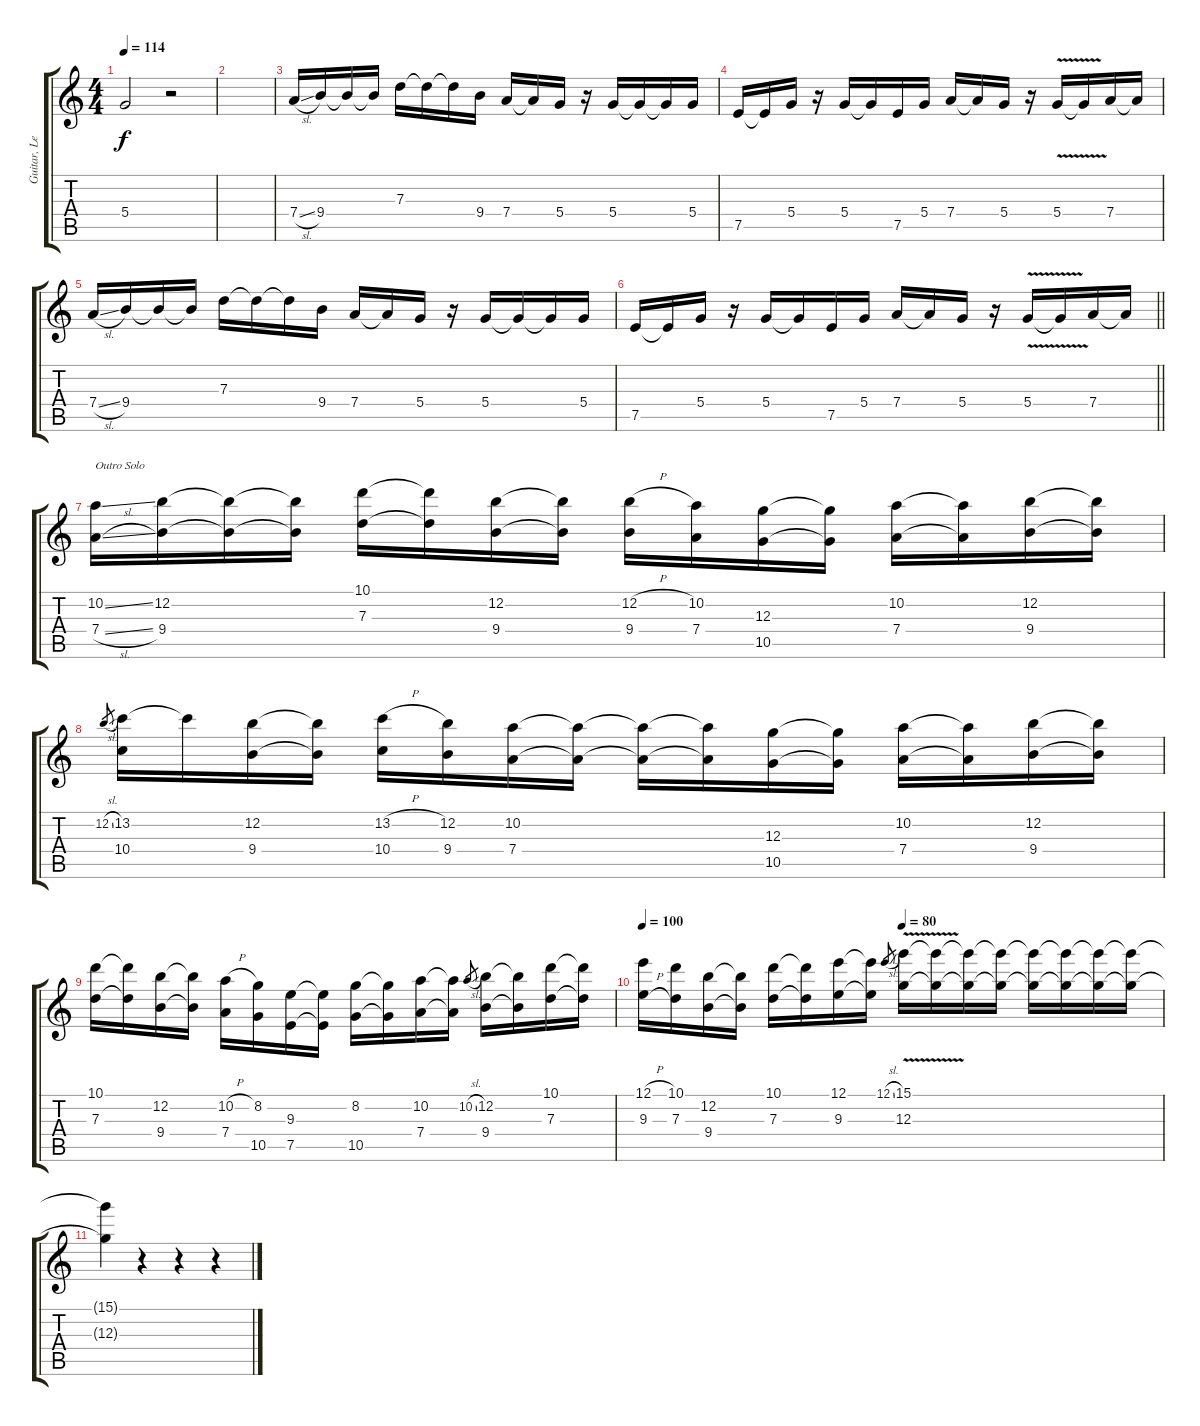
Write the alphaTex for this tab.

\track ("Guitar, Lead" "Guitar, Le") {instrument distortionguitar}
\staff {score tabs}
\tuning (E4 B3 G3 D3 A2 E2) {hide}
\ts (4 4)
\tempo 114
\clef g2
\ks c
5.4{t}.2{dy f} r.2 |
|
7.4{sl}.16 9.4.16 9.4{t}.16 9.4{t}.16 7.3.16 7.3{t}.16 7.3{t}.16 9.4.16 7.4.16 7.4{t}.16 5.4.16 r.16 5.4.16 5.4{t}.16 5.4{t}.16 5.4.16 |
7.5.16 7.5{t}.16 5.4.16 r.16 5.4.16 5.4{t}.16 7.5.16 5.4.16 7.4.16 7.4{t}.16 5.4.16 r.16 5.4{v}.16 5.4{t}.16 7.4.16 7.4{t}.16 |
7.4{sl}.16 9.4.16 9.4{t}.16 9.4{t}.16 7.3.16 7.3{t}.16 7.3{t}.16 9.4.16 7.4.16 7.4{t}.16 5.4.16 r.16 5.4.16 5.4{t}.16 5.4{t}.16 5.4.16 |
\barLineRight lightlight
7.5.16 7.5{t}.16 5.4.16 r.16 5.4.16 5.4{t}.16 7.5.16 5.4.16 7.4.16 7.4{t}.16 5.4.16 r.16 5.4{v}.16 5.4{t}.16 7.4.16 7.4{t}.16 |
(10.2{ss} 7.4{sl}).16{txt "Outro Solo"} (12.2 9.4).16 (12.2{t} 9.4{t}).16 (12.2{t} 9.4{t}).16 (10.1 7.3).16 (10.1{t} 7.3{t}).16 (12.2 9.4).16 (12.2{t} 9.4{t}).16 (12.2{h} 9.4).16 (10.2 7.4).16 (12.3 10.5).16 (12.3{t} 10.5{t}).16 (10.2 7.4).16 (10.2{t} 7.4{t}).16 (12.2 9.4).16 (12.2{t} 9.4{t}).16 |
12.2{sl}.8{gr} (13.2 10.4).16 13.2{t}.16 (12.2 9.4).16 (12.2{t} 9.4{t}).16 (13.2{h} 10.4).16 (12.2 9.4).16 (10.2 7.4).16 (10.2{t} 7.4{t}).16 (10.2{t} 7.4{t}).16 (10.2{t} 7.4{t}).16 (12.3 10.5).16 (12.3{t} 10.5{t}).16 (10.2 7.4).16 (10.2{t} 7.4{t}).16 (12.2 9.4).16 (12.2{t} 9.4{t}).16 |
(10.1 7.3).16 (10.1{t} 7.3{t}).16 (12.2 9.4).16 (12.2{t} 9.4{t}).16 (10.2{h} 7.4).16 (8.2 10.5).16 (9.3 7.5).16 (9.3{t} 7.5{t}).16 (8.2 10.5).16 (8.2{t} 10.5{t}).16 (10.2 7.4).16 (10.2{t} 7.4{t}).16 10.2{sl}.8{gr} (12.2 9.4).16 (12.2{t} 9.4{t}).16 (10.1 7.3).16 (10.1{t} 7.3{t}).16 |
\tempo 100
\tempo (80 0.5)
(12.1{h} 9.3{h}).16 (10.1 7.3).16 (12.2 9.4).16 (12.2{t} 9.4{t}).16 (10.1 7.3).16 (10.1{t} 7.3{t}).16 (12.1 9.3).16 (12.1{t} 9.3{t}).16 12.1{sl}.8{gr} (15.1{v} 12.3).16 (15.1{t} 12.3{t}).16 (15.1{t} 12.3{t}).16 (15.1{t} 12.3{t}).16 (15.1{t} 12.3{t}).16 (15.1{t} 12.3{t}).16 (15.1{t} 12.3{t}).16 (15.1{t} 12.3{t}).16 |
(15.1{t} 12.3{t}).4 r.4 r.4 r.4
